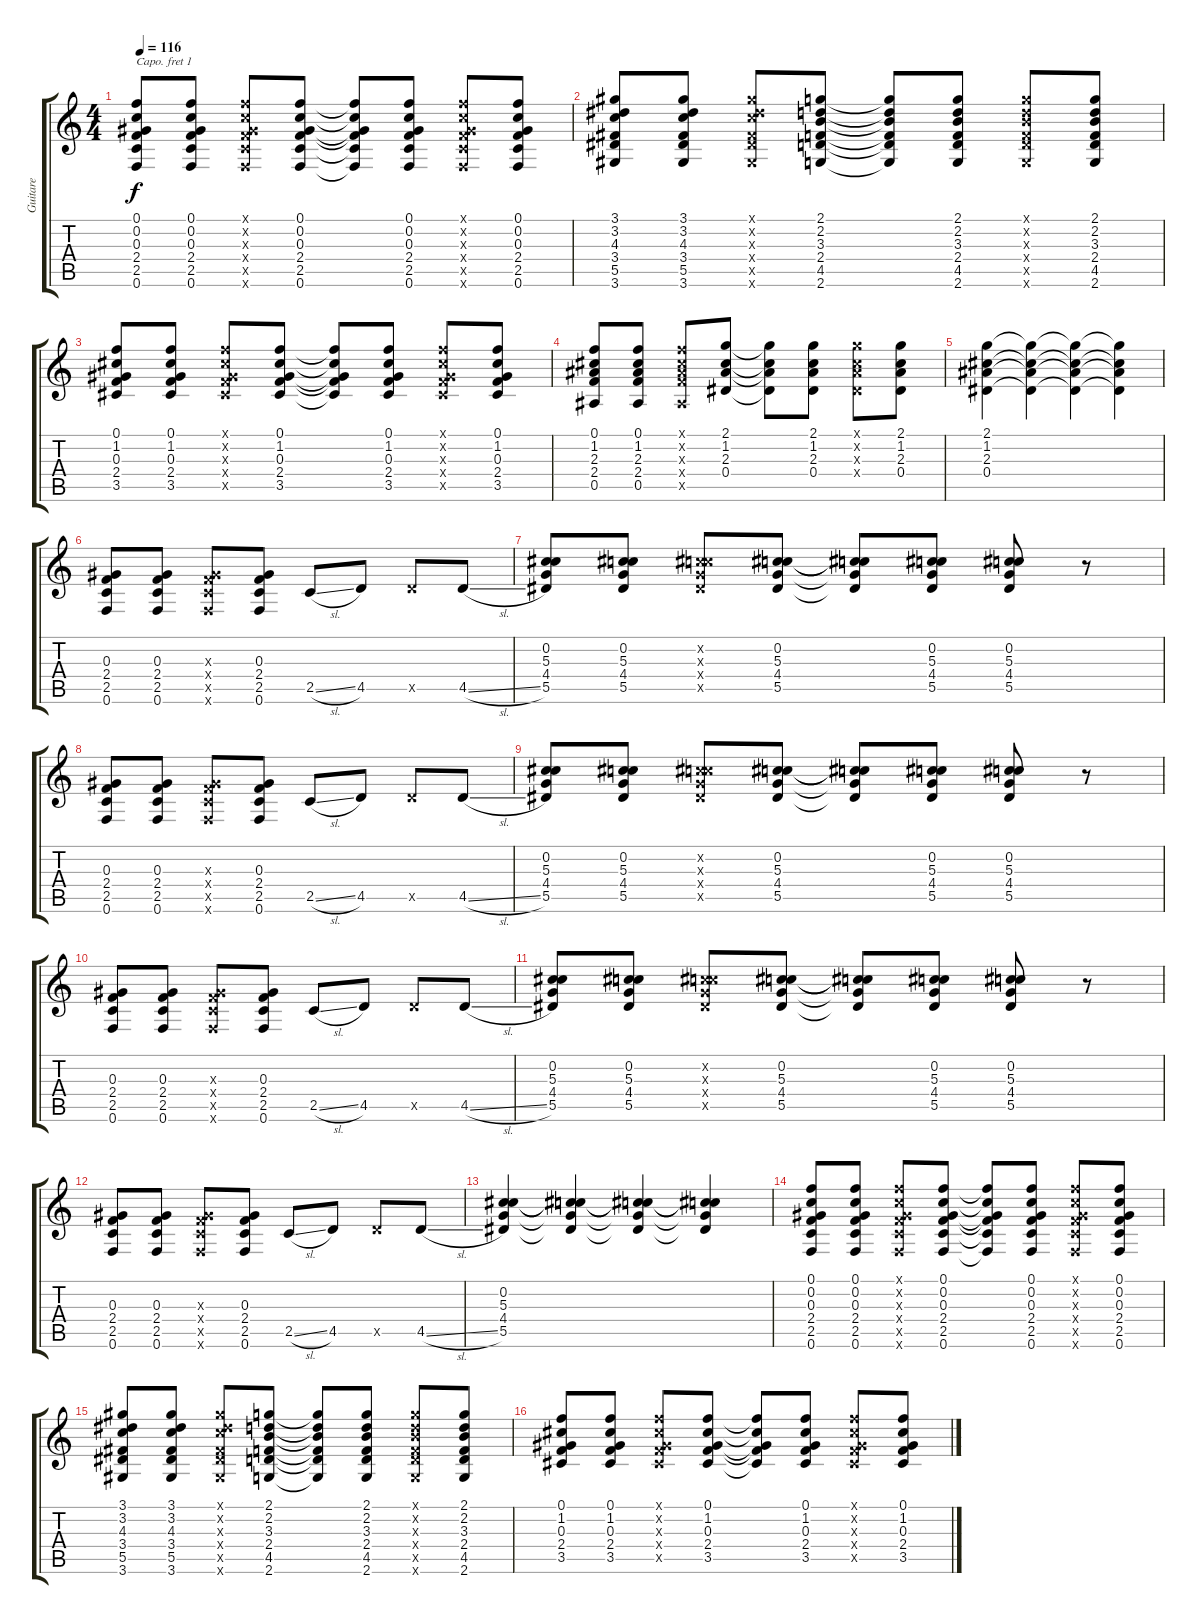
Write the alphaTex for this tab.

\track ("Guitare" "Guitare") {instrument electricguitarmuted}
\staff {score tabs}
\capo 1
\tuning (E4 B3 G3 D3 A2 E2) {hide}
\ts (4 4)
\tempo 116
\clef g2
\ks c
(0.1 0.2 0.3 2.4 2.5 0.6).8{dy f} (0.1 0.2 0.3 2.4 2.5 0.6).8 (0.1{x} 0.2{x} 0.3{x} 2.4{x} 2.5{x} 0.6{x}).8 (0.1 0.2 0.3 2.4 2.5 0.6).8 (0.1{t} 0.2{t} 0.3{t} 2.4{t} 2.5{t} 0.6{t}).8 (0.1 0.2 0.3 2.4 2.5 0.6).8 (0.1{x} 0.2{x} 0.3{x} 2.4{x} 2.5{x} 0.6{x}).8 (0.1 0.2 0.3 2.4 2.5 0.6).8 |
(3.1 3.2 4.3 3.4 5.5 3.6).8 (3.1 3.2 4.3 3.4 5.5 3.6).8 (3.1{x} 3.2{x} 4.3{x} 3.4{x} 5.5{x} 3.6{x}).8 (2.1 2.2 3.3 2.4 4.5 2.6).8 (2.1{t} 2.2{t} 3.3{t} 2.4{t} 4.5{t} 2.6{t}).8 (2.1 2.2 3.3 2.4 4.5 2.6).8 (2.1{x} 2.2{x} 3.3{x} 2.4{x} 4.5{x} 2.6{x}).8 (2.1 2.2 3.3 2.4 4.5 2.6).8 |
(0.1 1.2 0.3 2.4 3.5).8 (0.1 1.2 0.3 2.4 3.5).8 (0.1{x} 1.2{x} 0.3{x} 2.4{x} 3.5{x}).8 (0.1 1.2 0.3 2.4 3.5).8 (0.1{t} 1.2{t} 0.3{t} 2.4{t} 3.5{t}).8 (0.1 1.2 0.3 2.4 3.5).8 (0.1{x} 1.2{x} 0.3{x} 2.4{x} 3.5{x}).8 (0.1 1.2 0.3 2.4 3.5).8 |
(0.1 1.2 2.3 2.4 0.5).8 (0.1 1.2 2.3 2.4 0.5).8 (0.1{x} 1.2{x} 2.3{x} 2.4{x} 0.5{x}).8 (2.1 1.2 2.3 0.4).8 (2.1{t} 1.2{t} 2.3{t} 0.4{t}).8 (2.1 1.2 2.3 0.4).8 (2.1{x} 1.2{x} 2.3{x} 0.4{x}).8 (2.1 1.2 2.3 0.4).8 |
(2.1 1.2 2.3 0.4).4 (2.1{t} 1.2{t} 2.3{t} 0.4{t}).4 (2.1{t} 1.2{t} 2.3{t} 0.4{t}).4 (2.1{t} 1.2{t} 2.3{t} 0.4{t}).4 |
(0.3 2.4 2.5 0.6).8 (0.3 2.4 2.5 0.6).8 (0.3{x} 2.4{x} 2.5{x} 0.6{x}).8 (0.3 2.4 2.5 0.6).8 2.5{sl}.8 4.5.8 4.5{x}.8 4.5{sl}.8 |
(0.2 5.3 4.4 5.5).8 (0.2 5.3 4.4 5.5).8 (0.2{x} 5.3{x} 4.4{x} 5.5{x}).8 (0.2 5.3 4.4 5.5).8 (0.2{t} 5.3{t} 4.4{t} 5.5{t}).8 (0.2 5.3 4.4 5.5).8 (0.2 5.3 4.4 5.5).8 r.8 |
(0.3 2.4 2.5 0.6).8 (0.3 2.4 2.5 0.6).8 (0.3{x} 2.4{x} 2.5{x} 0.6{x}).8 (0.3 2.4 2.5 0.6).8 2.5{sl}.8 4.5.8 4.5{x}.8 4.5{sl}.8 |
(0.2 5.3 4.4 5.5).8 (0.2 5.3 4.4 5.5).8 (0.2{x} 5.3{x} 4.4{x} 5.5{x}).8 (0.2 5.3 4.4 5.5).8 (0.2{t} 5.3{t} 4.4{t} 5.5{t}).8 (0.2 5.3 4.4 5.5).8 (0.2 5.3 4.4 5.5).8 r.8 |
(0.3 2.4 2.5 0.6).8 (0.3 2.4 2.5 0.6).8 (0.3{x} 2.4{x} 2.5{x} 0.6{x}).8 (0.3 2.4 2.5 0.6).8 2.5{sl}.8 4.5.8 4.5{x}.8 4.5{sl}.8 |
(0.2 5.3 4.4 5.5).8 (0.2 5.3 4.4 5.5).8 (0.2{x} 5.3{x} 4.4{x} 5.5{x}).8 (0.2 5.3 4.4 5.5).8 (0.2{t} 5.3{t} 4.4{t} 5.5{t}).8 (0.2 5.3 4.4 5.5).8 (0.2 5.3 4.4 5.5).8 r.8 |
(0.3 2.4 2.5 0.6).8 (0.3 2.4 2.5 0.6).8 (0.3{x} 2.4{x} 2.5{x} 0.6{x}).8 (0.3 2.4 2.5 0.6).8 2.5{sl}.8 4.5.8 4.5{x}.8 4.5{sl}.8 |
(0.2 5.3 4.4 5.5).4 (0.2{t} 5.3{t} 4.4{t} 5.5{t}).4 (0.2{t} 5.3{t} 4.4{t} 5.5{t}).4 (0.2{t} 5.3{t} 4.4{t} 5.5{t}).4 |
(0.1 0.2 0.3 2.4 2.5 0.6).8 (0.1 0.2 0.3 2.4 2.5 0.6).8 (0.1{x} 0.2{x} 0.3{x} 2.4{x} 2.5{x} 0.6{x}).8 (0.1 0.2 0.3 2.4 2.5 0.6).8 (0.1{t} 0.2{t} 0.3{t} 2.4{t} 2.5{t} 0.6{t}).8 (0.1 0.2 0.3 2.4 2.5 0.6).8 (0.1{x} 0.2{x} 0.3{x} 2.4{x} 2.5{x} 0.6{x}).8 (0.1 0.2 0.3 2.4 2.5 0.6).8 |
(3.1 3.2 4.3 3.4 5.5 3.6).8 (3.1 3.2 4.3 3.4 5.5 3.6).8 (3.1{x} 3.2{x} 4.3{x} 3.4{x} 5.5{x} 3.6{x}).8 (2.1 2.2 3.3 2.4 4.5 2.6).8 (2.1{t} 2.2{t} 3.3{t} 2.4{t} 4.5{t} 2.6{t}).8 (2.1 2.2 3.3 2.4 4.5 2.6).8 (2.1{x} 2.2{x} 3.3{x} 2.4{x} 4.5{x} 2.6{x}).8 (2.1 2.2 3.3 2.4 4.5 2.6).8 |
(0.1 1.2 0.3 2.4 3.5).8 (0.1 1.2 0.3 2.4 3.5).8 (0.1{x} 1.2{x} 0.3{x} 2.4{x} 3.5{x}).8 (0.1 1.2 0.3 2.4 3.5).8 (0.1{t} 1.2{t} 0.3{t} 2.4{t} 3.5{t}).8 (0.1 1.2 0.3 2.4 3.5).8 (0.1{x} 1.2{x} 0.3{x} 2.4{x} 3.5{x}).8 (0.1 1.2 0.3 2.4 3.5).8
